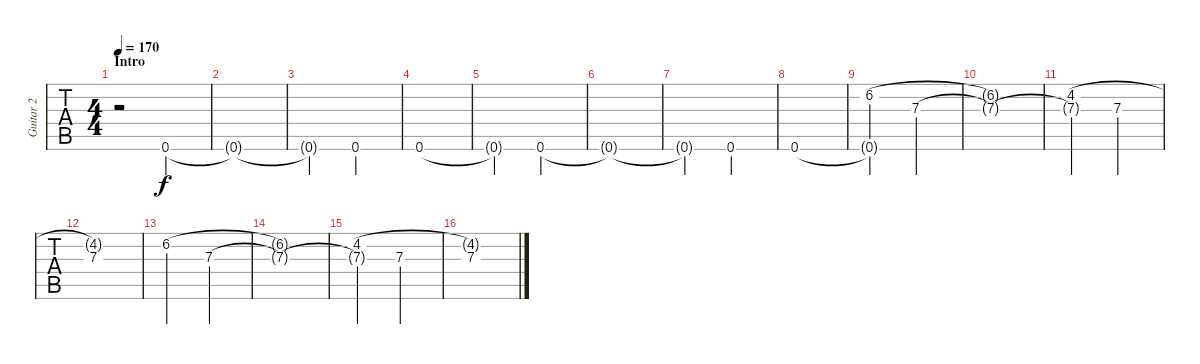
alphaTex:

\track ("Guitar 2" "Guitar 2") {instrument distortionguitar}
\staff {tabs}
\tuning (D4 A3 F3 C3 G2 C2) {hide}
\ts (4 4)
\section ("" "Intro")
\tempo 170
\clef g2
\ks c
r.2{dy f instrument distortionguitar} 0.6.2 |
0.6{t}.1 |
0.6{t}.2 0.6.2 |
0.6.1 |
0.6{t}.2 0.6.2 |
0.6{t}.1 |
0.6{t}.2 0.6.2 |
0.6.1 |
(6.2 0.6{t}).2 7.3.2 |
(6.2{t} 7.3{t}).1 |
(4.2 7.3{t}).2 7.3.2 |
(4.2{t} 7.3).1 |
6.2.2 7.3.2 |
(6.2{t} 7.3{t}).1 |
(4.2 7.3{t}).2 7.3.2 |
(4.2{t} 7.3).1
